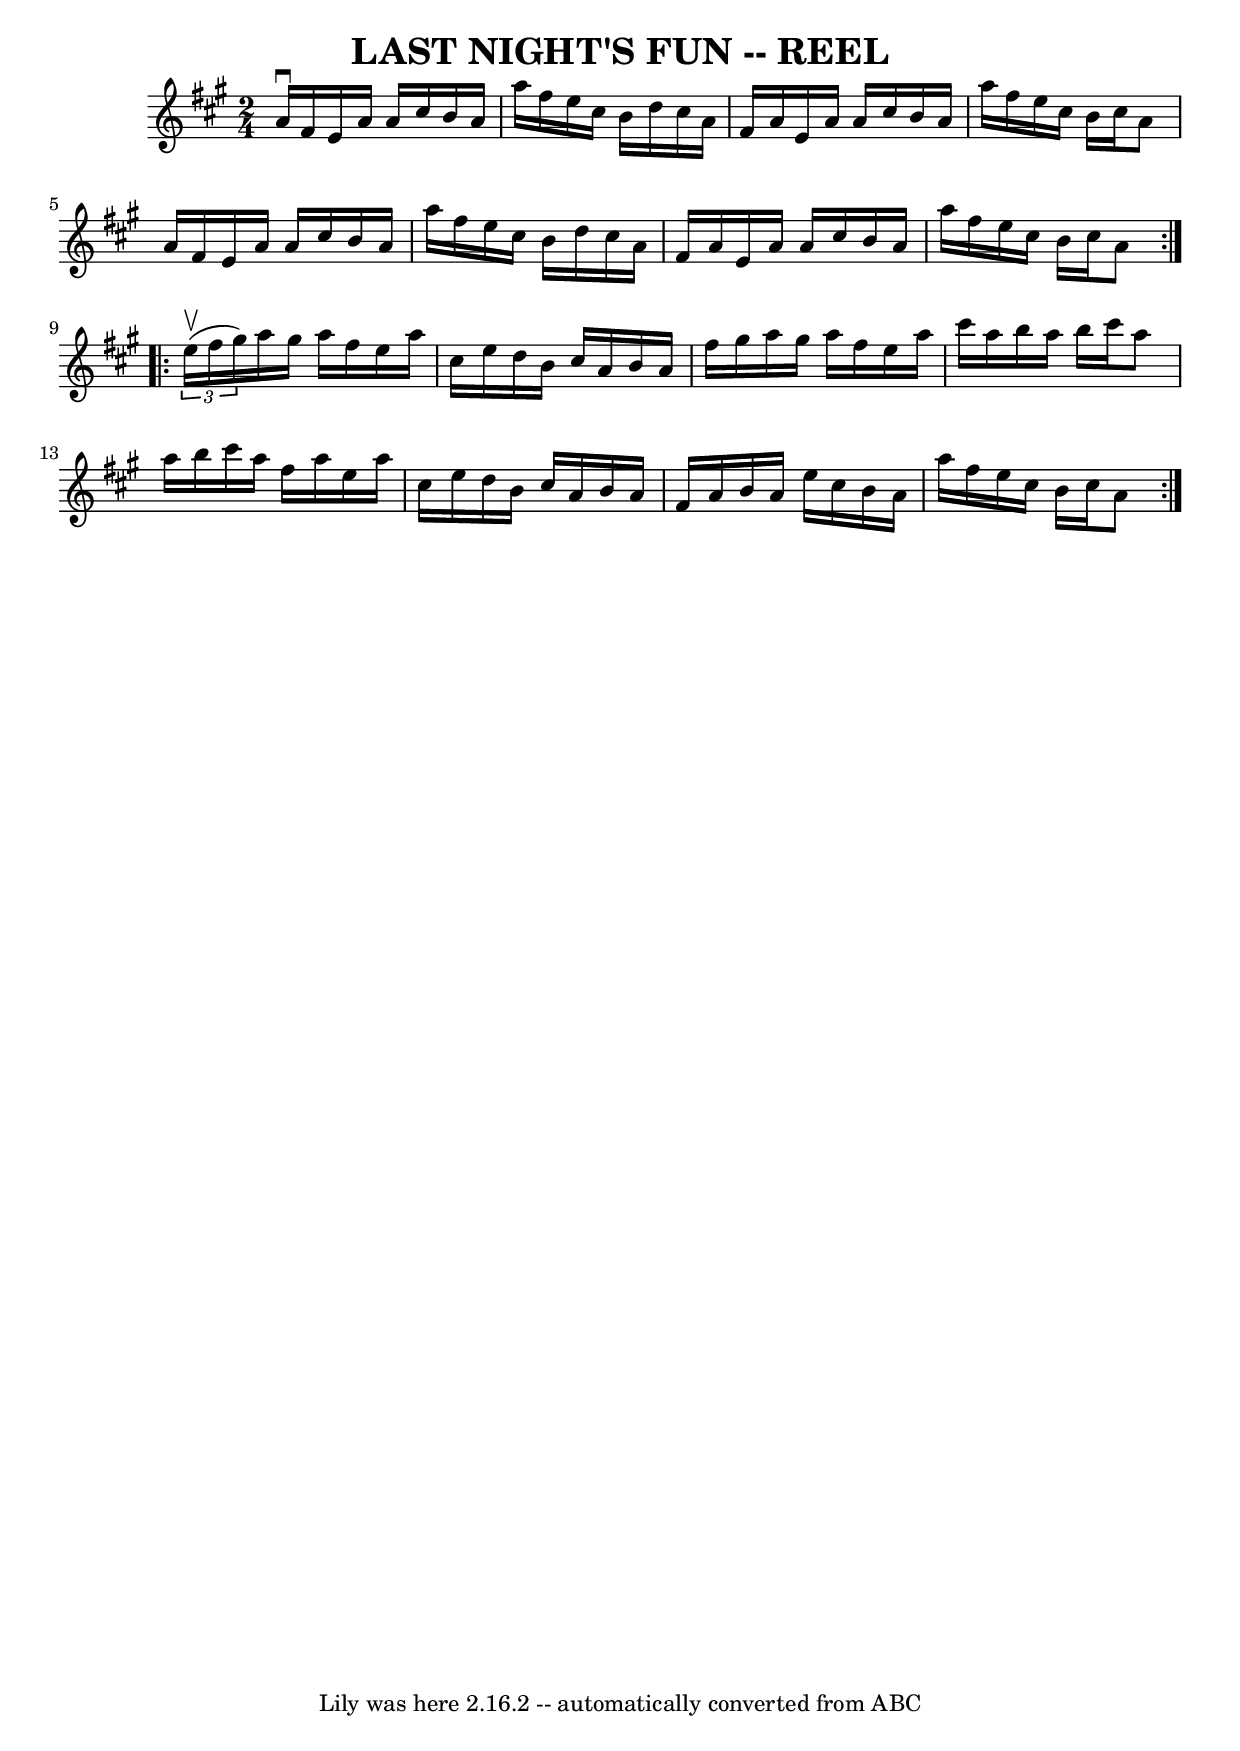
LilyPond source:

\version "2.16.2"
\include "Mammoth.ily"
\header {
  %% book = "Ryan's Mammoth Collection of Fiddle Tunes"
  crossRefNumber = "1"
  footnotes = ""
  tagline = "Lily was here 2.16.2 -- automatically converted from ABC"
  title = "LAST NIGHT'S FUN -- REEL"

}
voicedefault =  {



  \repeat volta 2 {

    \time 2/4 
    \key a \major     a'16^\downbow fis'16         |
    e'16         a'16 a'16 cis''16 b'16 a'16 a''16 fis''16     |
    e''16      cis''16 b'16 d''16 cis''16 a'16 fis'16 a'16     |
         e'16 a'16 a'16 cis''16 b'16 a'16 a''16 fis''16     |
         e''16 cis''16 b'16 cis''16 a'8 a'16 fis'16         |
         e'16 a'16 a'16 cis''16 b'16 a'16 a''16 fis''16      |
    e''16 cis''16 b'16 d''16 cis''16 a'16 fis'16         a'16     |
    e'16 a'16 a'16 cis''16 b'16 a'16 a''16         fis''16     |
    e''16 cis''16 b'16 cis''16 a'8    
  }     

  \repeat volta 2 {
    \times 2/3 { e''16 (^\upbow fis''16 gis''16)  	       }      |
    a''16 gis''16 a''16 fis''16 e''16 a''16 cis''16      e''16     |
    d''16 b'16 cis''16 a'16 b'16 a'16         fis''16 gis''16     |
    a''16 gis''16 a''16 fis''16 e''16       a''16 cis'''16 a''16     |
    b''16 a''16 b''16 cis'''16       a''8 a''16 b''16         |
    cis'''16 a''16 fis''16         a''16 e''16 a''16 cis''16 e''16     |
    d''16 b'16         cis''16 a'16 b'16 a'16 fis'16 a'16     |
    b'16 a'16         e''16 cis''16 b'16 a'16 a''16 fis''16     |
    e''16    
    cis''16 b'16 cis''16 a'8    
  }   

}

\score{
  <<

    \context Staff="default"
    {
      \voicedefault 
      
    }

  >>
  \layout {
    
  }
  \midi {
  }

}
